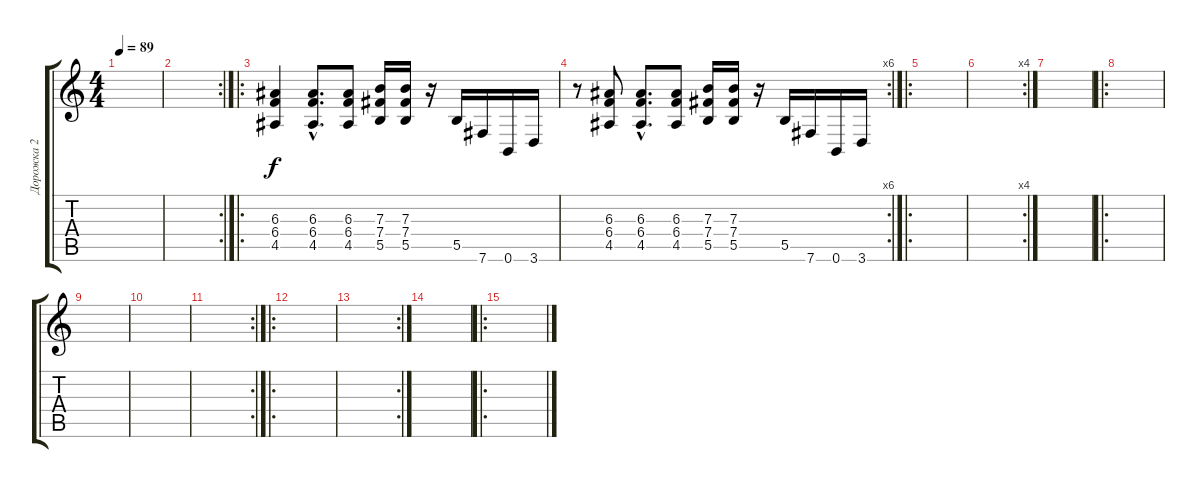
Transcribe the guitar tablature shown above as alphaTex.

\track ("Дорожка 2" "Дорожка 2") {instrument acousticguitarsteel}
\staff {score tabs}
\tuning (Db4 Ab3 E3 B2 Gb2 B1) {hide}
\ts (4 4)
\tempo 89
\clef g2
\ks c
|
\rc 2
|
\ro
(6.3 6.4 4.5).4 (6.3{hac} 6.4{hac} 4.5{hac}).8{d} (6.3 6.4 4.5).8 (7.3 7.4 5.5).16 (7.3 7.4 5.5).16 r.16 5.5.16 7.6.16 0.6.16 3.6.16 |
\rc 6
r.8 (6.3 6.4 4.5).8 (6.3{hac} 6.4{hac} 4.5{hac}).8{d} (6.3 6.4 4.5).8 (7.3 7.4 5.5).16 (7.3 7.4 5.5).16 r.16 5.5.16 7.6.16 0.6.16 3.6.16 |
\ro
|
\rc 4
|
|
\ro
|
|
|
\rc 2
|
\ro
|
\rc 2
|
|
\ro
